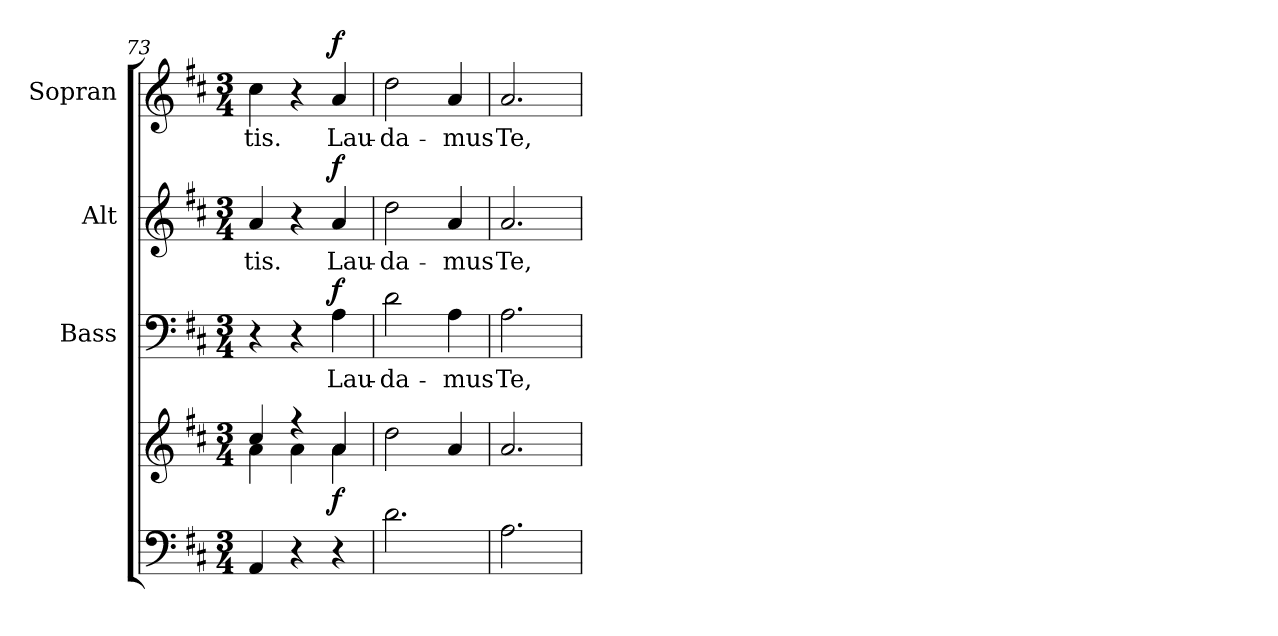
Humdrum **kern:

**kern	**kern	**dynam	**kern	**text	**dynam	**kern	**text	**dynam	**kern	**text	**dynam
*part4	*part4	*part4	*part3	*part3	*part3	*part2	*part2	*part2	*part1	*part1	*part1
*staff5	*staff4	*staff4/5	*staff3	*staff3	*staff3	*staff2	*staff2	*staff2	*staff1	*staff1	*staff1
*	*	*	*I"Bass	*	*	*I"Alt	*	*	*I"Sopran	*	*
*	*	*	*I'B.	*	*	*I'A.	*	*	*I'S.	*	*
*clefF4	*clefG2	*	*clefF4	*	*	*clefG2	*	*	*clefG2	*	*
*k[f#c#]	*k[f#c#]	*	*k[f#c#]	*	*	*k[f#c#]	*	*	*k[f#c#]	*	*
*D:	*D:	*	*D:	*	*	*D:	*	*	*D:	*	*
*M3/4	*M3/4	*	*M3/4	*	*	*M3/4	*	*	*M3/4	*	*
=73	=73	=73	=73	=73	=73	=73	=73	=73	=73	=73	=73
*	*^	*	*	*	*	*	*	*	*	*	*
!	!	!	!	!	!	!	!	!LO:LY:b	!	!	!LO:LY:b	!
4AA/	4cc#/	4a\	.	4r	.	.	4a/	-tis.	.	4cc#\	-tis.	.
4r	4rff	4a\	.	4r	.	.	4r	.	.	4r	.	.
!	!	!	!LO:DY:b	!	!LO:LY:b	!LO:DY:a	!	!LO:LY:b	!LO:DY:a	!	!LO:LY:b	!LO:DY:a
4r	4a/	4a\	f	4A\	Lau-	f	4a/	Lau-	f	4a/	Lau-	f
=74	=74	=74	=74	=74	=74	=74	=74	=74	=74	=74	=74	=74
!	!	!	!	!	!LO:LY:b	!	!	!LO:LY:b	!	!	!LO:LY:b	!
*	*v	*v	*	*	*	*	*	*	*	*	*	*
2.d\	2dd\	.	2d\	-da-	.	2dd\	-da-	.	2dd\	-da-	.
!	!	!	!	!LO:LY:b	!	!	!LO:LY:b	!	!	!LO:LY:b	!
.	4a/	.	4A\	-mus	.	4a/	-mus	.	4a/	-mus	.
=75	=75	=75	=75	=75	=75	=75	=75	=75	=75	=75	=75
!	!	!	!	!LO:LY:b	!	!	!LO:LY:b	!	!	!LO:LY:b	!
2.A\	2.a/	.	2.A\	Te,	.	2.a/	Te,	.	2.a/	Te,	.
=	=	=	=	=	=	=	=	=	=	=	=
*-	*-	*-	*-	*-	*-	*-	*-	*-	*-	*-	*-
